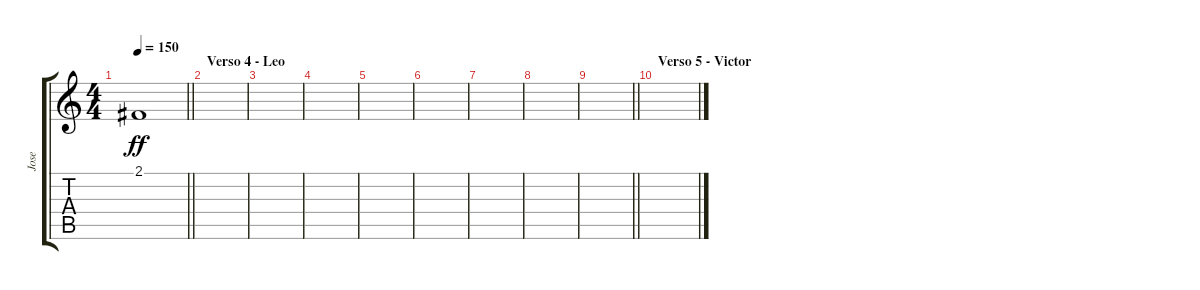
\track ("Jose" "Jose") {instrument synthbrass2}
\staff {score tabs}
\tuning (E4 B3 G3 D3 A2 E2) {hide}
\ts (4 4)
\tempo 150
\clef g2
\barLineRight lightlight
\ks c
2.1.1{dy ff} |
\section ("" "Verso 4 - Leo")
|
|
|
|
|
|
|
\barLineRight lightlight
|
\section ("" "Verso 5 - Victor")
